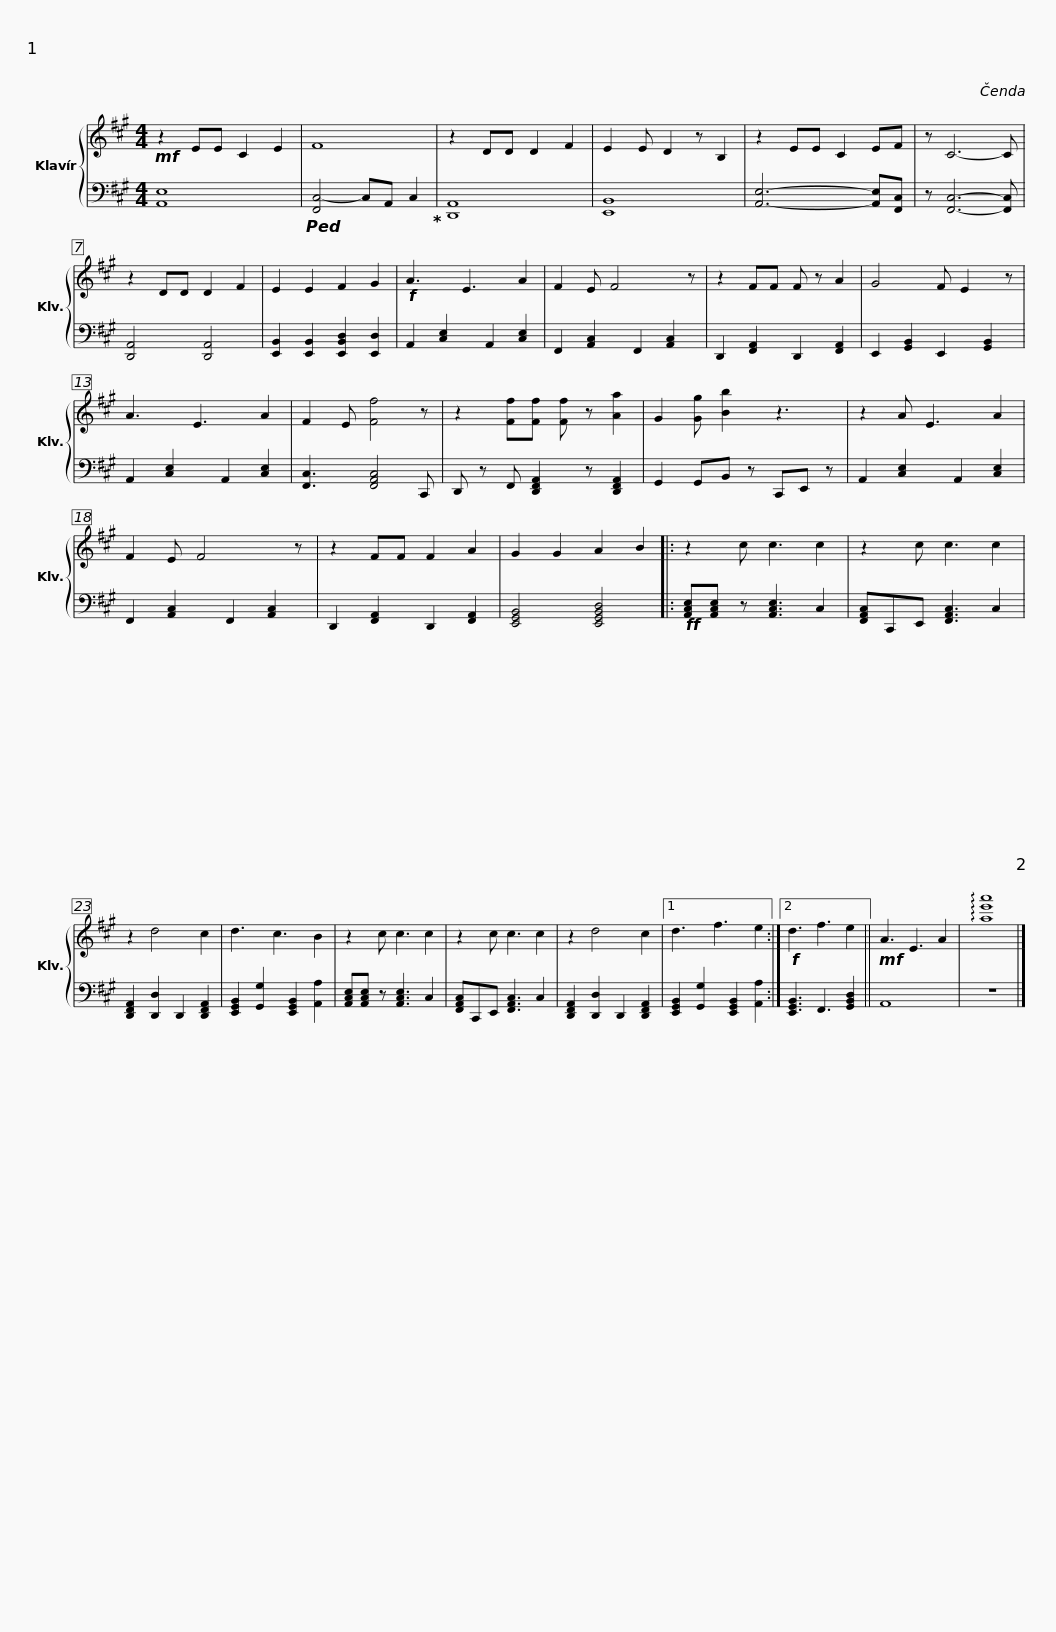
X:1
%%score { 1 | 2 }
L:1/8
M:4/4
I:linebreak $
K:A
V:1 treble
V:2 bass
V:1
!mf! z2 EE C2 E2 | F8 | z2 DD D2 F2 | E2 E D2 z B,2 | z2 EE C2 EF | %5
 z C6- C | z2 DD D2 F2 |$ E2 E2 F2 G2 |!f! A3 E3 A2 | F2 E F4 z | %10
 z2 FF F z A2 | G4 F E2 z | A3 E3 A2 | F2 E [Ff]4 z |$ z2 [Ff][Ff] [Ff] z [Aa]2 | %15
 G2 [Gg] [Bb]2 z3 | z2 A E3 A2 | F2 E F4 z | z2 FF F2 A2 | G2 G2 A2 B2 |:$ %20
 z2 c c3 c2 | z2 c c3 c2 | z2 d4 c2 | d3 c3 B2 | z2 c c3 c2 | %25
 z2 c c3 c2 | z2 d4 c2 |1$ d3 f3 e2 :|2!f! d3 f3 e2 ||!mf! A3 E3 A2 | %30
 !arpeggio![ae'a']8 |] %31
V:2
 [A,,E,]8 |!ped! [F,,C,-]4 C,A,, C,2!ped-up! | [D,,A,,]8 | [E,,B,,]8 | [A,,E,]6- [A,,E,][F,,C,] | %5
 z [F,,C,]6- [F,,C,] | [D,,A,,]4 [D,,A,,]4 |$ [E,,B,,]2 [E,,B,,]2 [E,,B,,D,]2 [E,,D,]2 | A,,2 [C,E,]2 A,,2 [C,E,]2 | F,,2 [A,,C,]2 F,,2 [A,,C,]2 | %10
 D,,2 [F,,A,,]2 D,,2 [F,,A,,]2 | E,,2 [G,,B,,]2 E,,2 [G,,B,,]2 | A,,2 [C,E,]2 A,,2 [C,E,]2 | [F,,C,]3 [F,,A,,C,]4 C,, |$ D,, z F,, [D,,F,,A,,]2 z [D,,F,,A,,]2 | %15
 G,,2 G,,B,, z C,,E,, z | A,,2 [C,E,]2 A,,2 [C,E,]2 | F,,2 [A,,C,]2 F,,2 [A,,C,]2 | D,,2 [F,,A,,]2 D,,2 [F,,A,,]2 | [E,,G,,B,,]4 [E,,G,,B,,D,]4 |:$ %20
!ff! [A,,C,E,][A,,C,E,] z [A,,C,E,]3 C,2 | [F,,A,,C,]C,,E,, [F,,A,,C,]3 C,2 | [D,,F,,A,,]2 [D,,D,]2 D,,2 [D,,F,,A,,]2 | [E,,G,,B,,]2 [G,,G,]2 [E,,G,,B,,]2 [A,,A,]2 | [A,,C,E,][A,,C,E,] z [A,,C,E,]3 C,2 | %25
 [F,,A,,C,]C,,E,, [F,,A,,C,]3 C,2 | [D,,F,,A,,]2 [D,,D,]2 D,,2 [D,,F,,A,,]2 |1$ [E,,G,,B,,]2 [G,,G,]2 [E,,G,,B,,]2 [A,,A,]2 :|2 [E,,G,,B,,]3 F,,3 [G,,B,,D,]2 || A,,8 | %30
 z8 |] %31
